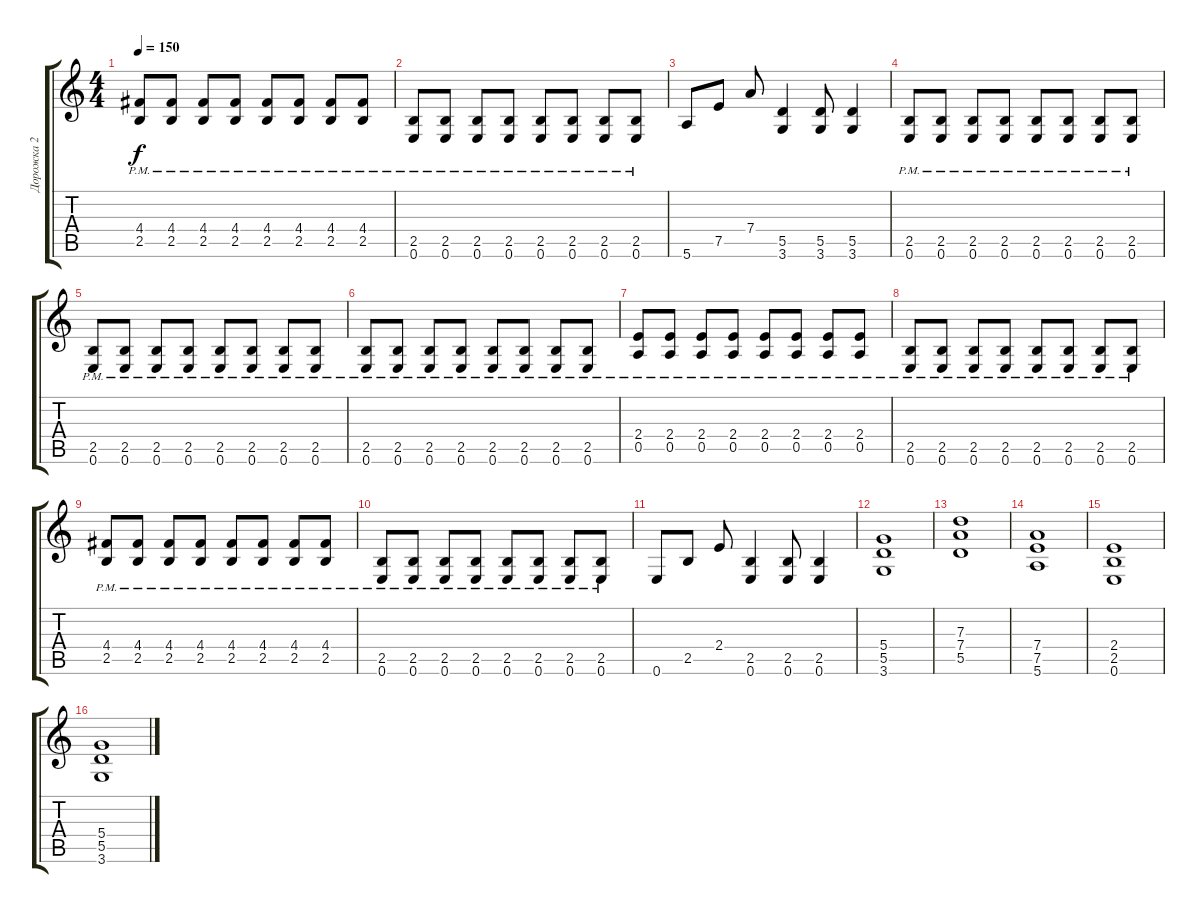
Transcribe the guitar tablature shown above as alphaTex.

\track ("Дорожка 2" "Дорожка 2") {instrument distortionguitar}
\staff {score tabs}
\tuning (E4 B3 G3 D3 A2 E2) {hide}
\ts (4 4)
\tempo 150
\clef g2
\ks c
(4.4{pm} 2.5{pm}).8{dy f} (4.4{pm} 2.5{pm}).8 (4.4{pm} 2.5{pm}).8 (4.4{pm} 2.5{pm}).8 (4.4{pm} 2.5{pm}).8 (4.4{pm} 2.5{pm}).8 (4.4{pm} 2.5{pm}).8 (4.4{pm} 2.5{pm}).8 |
(2.5{pm} 0.6{pm}).8 (2.5{pm} 0.6{pm}).8 (2.5{pm} 0.6{pm}).8 (2.5{pm} 0.6{pm}).8 (2.5{pm} 0.6{pm}).8 (2.5{pm} 0.6{pm}).8 (2.5{pm} 0.6{pm}).8 (2.5{pm} 0.6{pm}).8 |
5.6.8 7.5.8 7.4.8 (5.5 3.6).4 (5.5 3.6).8 (5.5 3.6).4 |
(2.5{pm} 0.6{pm}).8 (2.5{pm} 0.6{pm}).8 (2.5{pm} 0.6{pm}).8 (2.5{pm} 0.6{pm}).8 (2.5{pm} 0.6{pm}).8 (2.5{pm} 0.6{pm}).8 (2.5{pm} 0.6{pm}).8 (2.5{pm} 0.6{pm}).8 |
(2.5{pm} 0.6{pm}).8 (2.5{pm} 0.6{pm}).8 (2.5{pm} 0.6{pm}).8 (2.5{pm} 0.6{pm}).8 (2.5{pm} 0.6{pm}).8 (2.5{pm} 0.6{pm}).8 (2.5{pm} 0.6{pm}).8 (2.5{pm} 0.6{pm}).8 |
(2.5{pm} 0.6{pm}).8 (2.5{pm} 0.6{pm}).8 (2.5{pm} 0.6{pm}).8 (2.5{pm} 0.6{pm}).8 (2.5{pm} 0.6{pm}).8 (2.5{pm} 0.6{pm}).8 (2.5{pm} 0.6{pm}).8 (2.5{pm} 0.6{pm}).8 |
(2.4{pm} 0.5{pm}).8 (2.4{pm} 0.5{pm}).8 (2.4{pm} 0.5{pm}).8 (2.4{pm} 0.5{pm}).8 (2.4{pm} 0.5{pm}).8 (2.4{pm} 0.5{pm}).8 (2.4{pm} 0.5{pm}).8 (2.4{pm} 0.5{pm}).8 |
(2.5{pm} 0.6{pm}).8 (2.5{pm} 0.6{pm}).8 (2.5{pm} 0.6{pm}).8 (2.5{pm} 0.6{pm}).8 (2.5{pm} 0.6{pm}).8 (2.5{pm} 0.6{pm}).8 (2.5{pm} 0.6{pm}).8 (2.5{pm} 0.6{pm}).8 |
(4.4{pm} 2.5{pm}).8 (4.4{pm} 2.5{pm}).8 (4.4{pm} 2.5{pm}).8 (4.4{pm} 2.5{pm}).8 (4.4{pm} 2.5{pm}).8 (4.4{pm} 2.5{pm}).8 (4.4{pm} 2.5{pm}).8 (4.4{pm} 2.5{pm}).8 |
(2.5{pm} 0.6{pm}).8 (2.5{pm} 0.6{pm}).8 (2.5{pm} 0.6{pm}).8 (2.5{pm} 0.6{pm}).8 (2.5{pm} 0.6{pm}).8 (2.5{pm} 0.6{pm}).8 (2.5{pm} 0.6{pm}).8 (2.5{pm} 0.6{pm}).8 |
0.6.8 2.5.8 2.4.8 (2.5 0.6).4 (2.5 0.6).8 (2.5 0.6).4 |
(5.4 5.5 3.6).1 |
(7.3 7.4 5.5).1 |
(7.4 7.5 5.6).1 |
(2.4 2.5 0.6).1 |
(5.4 5.5 3.6).1
